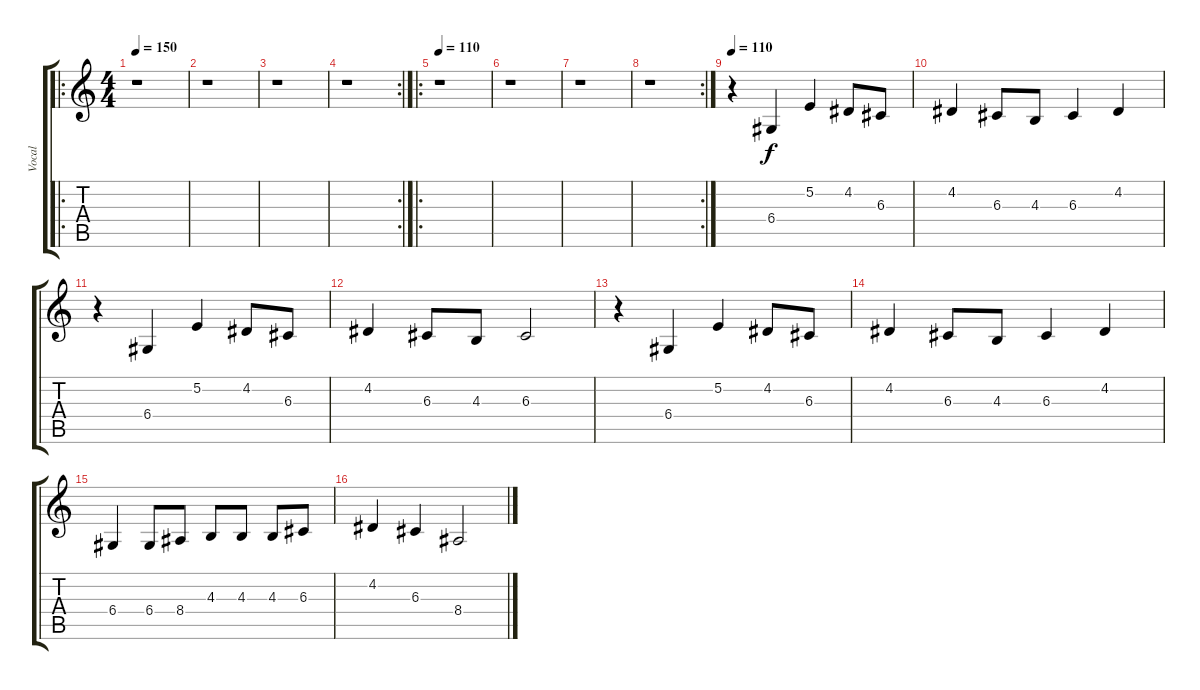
\track ("Vocal" "Vocal") {instrument cello}
\staff {score tabs}
\tuning (E4 B3 G3 D3 A2 E2) {hide}
\ro
\ts (4 4)
\tempo 150
\tempo 110
\tempo 150
\clef g2
\ks c
r.1{dy f instrument cello} |
r.1 |
r.1 |
\rc 2
r.1 |
\ro
\tempo 110
r.1 |
r.1 |
r.1 |
\rc 2
r.1 |
\tempo 110
r.4 6.4.4 5.2.4 4.2.8 6.3.8 |
4.2.4 6.3.8 4.3.8 6.3.4 4.2.4 |
r.4 6.4.4 5.2.4 4.2.8 6.3.8 |
4.2.4 6.3.8 4.3.8 6.3.2 |
r.4 6.4.4 5.2.4 4.2.8 6.3.8 |
4.2.4 6.3.8 4.3.8 6.3.4 4.2.4 |
6.4.4 6.4.8 8.4.8 4.3.8 4.3.8 4.3.8 6.3.8 |
4.2.4 6.3.4 8.4.2
